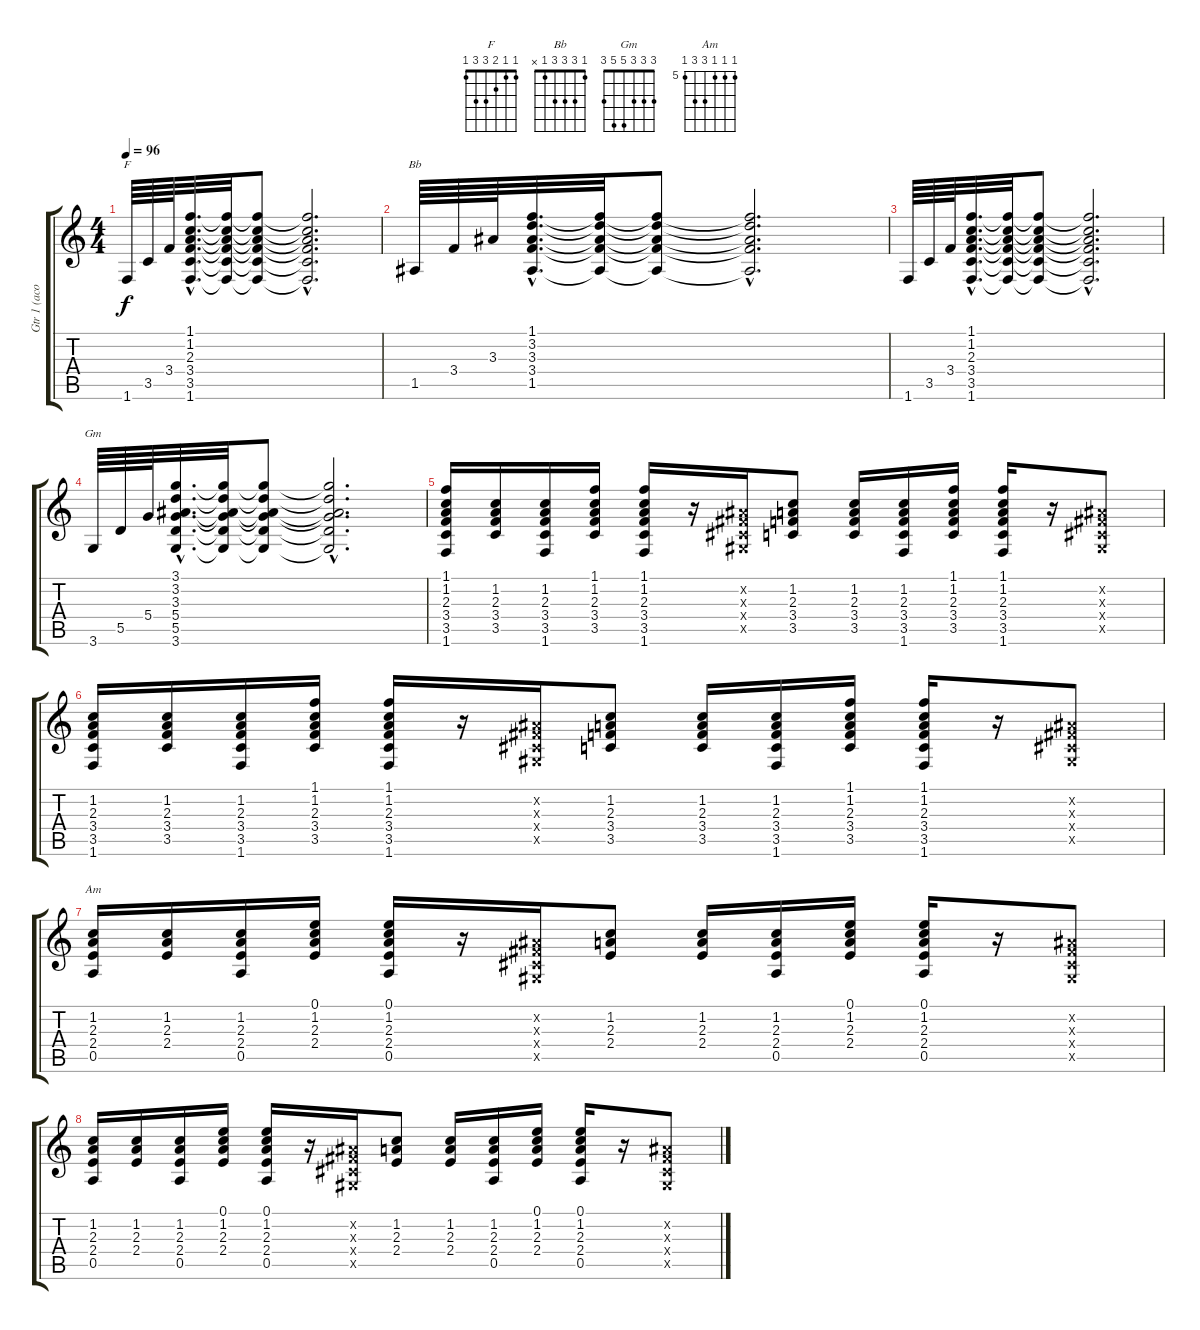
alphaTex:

\track ("Gtr 1 (acoustique)" "Gtr 1 (aco") {instrument acousticguitarsteel}
\staff {score tabs}
\tuning (E4 B3 G3 D3 A2 E2) {hide}
\chord ("F" 1 1 2 3 3 1)
\chord ("Bb" 1 3 3 3 1 x)
\chord ("Gm" 3 3 3 5 5 3)
\chord ("Am" 5 5 5 7 7 5) {firstfret 5}
\ts (4 4)
\tempo 96
\clef g2
\ks c
1.6.64{ch "F" dy f instrument acousticguitarsteel} 3.5.64 3.4.64 (1.1{hac} 1.2{hac} 2.3{hac} 3.4{hac} 3.5{hac} 1.6{hac}).32{d} (1.1{t} 1.2{t} 2.3{t} 3.4{t} 3.5{t} 1.6{t}).32 (1.1{t} 1.2{t} 2.3{t} 3.4{t} 3.5{t} 1.6{t}).8 (1.1{hac t} 1.2{hac t} 2.3{hac t} 3.4{hac t} 3.5{hac t} 1.6{hac t}).2{d} |
1.5.64{ch "Bb"} 3.4.64 3.3.64 (1.1{hac} 3.2{hac} 3.3{hac} 3.4{hac} 1.5{hac}).32{d} (1.1{t} 3.2{t} 3.3{t} 3.4{t} 1.5{t}).32 (1.1{t} 3.2{t} 3.3{t} 3.4{t} 1.5{t}).8 (1.1{hac t} 3.2{hac t} 3.3{hac t} 3.4{hac t} 1.5{hac t}).2{d} |
1.6.64 3.5.64 3.4.64 (1.1{hac} 1.2{hac} 2.3{hac} 3.4{hac} 3.5{hac} 1.6{hac}).32{d} (1.1{t} 1.2{t} 2.3{t} 3.4{t} 3.5{t} 1.6{t}).32 (1.1{t} 1.2{t} 2.3{t} 3.4{t} 3.5{t} 1.6{t}).8 (1.1{hac t} 1.2{hac t} 2.3{hac t} 3.4{hac t} 3.5{hac t} 1.6{hac t}).2{d} |
3.6.64{ch "Gm"} 5.5.64 5.4.64 (3.1{hac} 3.2{hac} 3.3{hac} 5.4{hac} 5.5{hac} 3.6{hac}).32{d} (3.1{t} 3.2{t} 3.3{t} 5.4{t} 5.5{t} 3.6{t}).32 (3.1{t} 3.2{t} 3.3{t} 5.4{t} 5.5{t} 3.6{t}).8 (3.1{hac t} 3.2{hac t} 3.3{hac t} 5.4{hac t} 5.5{hac t} 3.6{hac t}).2{d} |
(1.1 1.2 2.3 3.4 3.5 1.6).16 (1.2 2.3 3.4 3.5).16 (1.2 2.3 3.4 3.5 1.6).16 (1.1 1.2 2.3 3.4 3.5).16 (1.1 1.2 2.3 3.4 3.5 1.6).16 r.16 (-1.2{x} -1.3{x} -1.4{x} -1.5{x}).16 (1.2 2.3 3.4 3.5).8 (1.2 2.3 3.4 3.5).16 (1.2 2.3 3.4 3.5 1.6).16 (1.1 1.2 2.3 3.4 3.5).16 (1.1 1.2 2.3 3.4 3.5 1.6).16 r.16 (-1.2{x} -1.3{x} -1.4{x} -1.5{x}).8 |
(1.2 2.3 3.4 3.5 1.6).16 (1.2 2.3 3.4 3.5).16 (1.2 2.3 3.4 3.5 1.6).16 (1.1 1.2 2.3 3.4 3.5).16 (1.1 1.2 2.3 3.4 3.5 1.6).16 r.16 (-1.2{x} -1.3{x} -1.4{x} -1.5{x}).16 (1.2 2.3 3.4 3.5).8 (1.2 2.3 3.4 3.5).16 (1.2 2.3 3.4 3.5 1.6).16 (1.1 1.2 2.3 3.4 3.5).16 (1.1 1.2 2.3 3.4 3.5 1.6).16 r.16 (-1.2{x} -1.3{x} -1.4{x} -1.5{x}).8 |
(1.2 2.3 2.4 0.5).16{ch "Am"} (1.2 2.3 2.4).16 (1.2 2.3 2.4 0.5).16 (0.1 1.2 2.3 2.4).16 (0.1 1.2 2.3 2.4 0.5).16 r.16 (-1.2{x} -1.3{x} -1.4{x} -1.5{x}).16 (1.2 2.3 2.4).8 (1.2 2.3 2.4).16 (1.2 2.3 2.4 0.5).16 (0.1 1.2 2.3 2.4).16 (0.1 1.2 2.3 2.4 0.5).16 r.16 (-1.2{x} -1.3{x} -1.4{x} -1.5{x}).8 |
(1.2 2.3 2.4 0.5).16 (1.2 2.3 2.4).16 (1.2 2.3 2.4 0.5).16 (0.1 1.2 2.3 2.4).16 (0.1 1.2 2.3 2.4 0.5).16 r.16 (-1.2{x} -1.3{x} -1.4{x} -1.5{x}).16 (1.2 2.3 2.4).8 (1.2 2.3 2.4).16 (1.2 2.3 2.4 0.5).16 (0.1 1.2 2.3 2.4).16 (0.1 1.2 2.3 2.4 0.5).16 r.16 (-1.2{x} -1.3{x} -1.4{x} -1.5{x}).8
